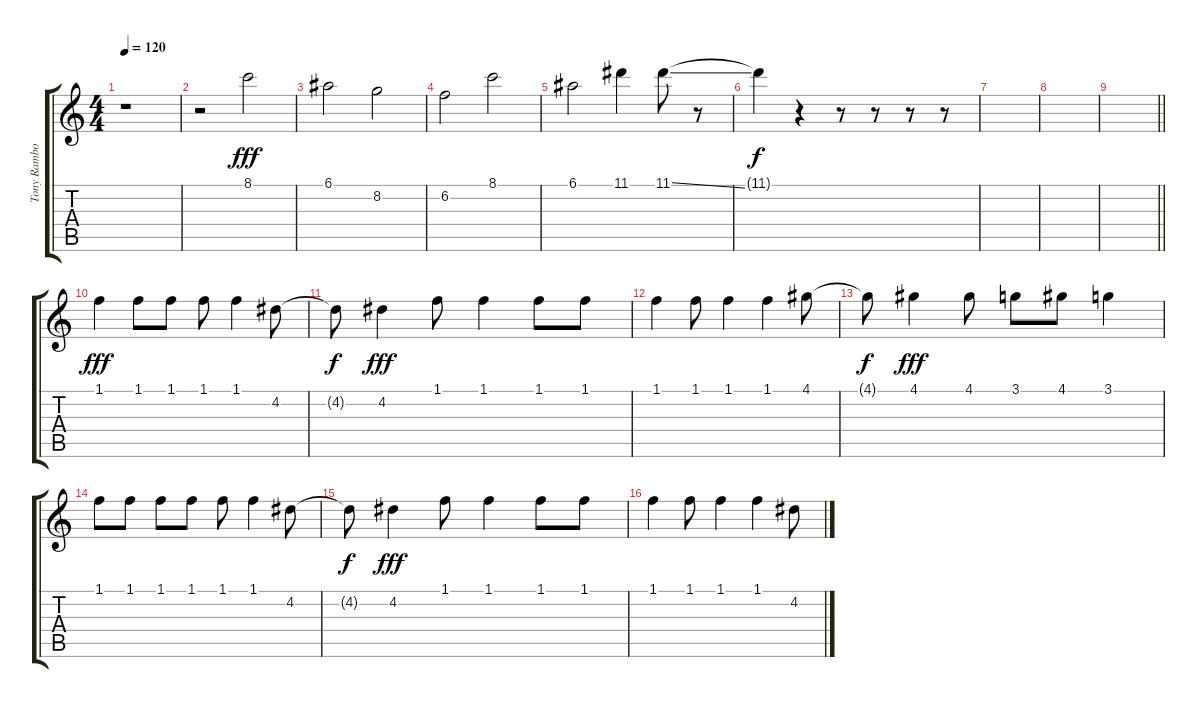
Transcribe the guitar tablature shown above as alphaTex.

\track ("Tony Rambola [Voice]" "Tony Rambo") {instrument overdrivenguitar}
\staff {score tabs}
\tuning (E4 B3 G3 D3 A2 D2) {hide}
\ts (4 4)
\tempo 120
\clef g2
\ks c
r.1{dy fff} |
r.2 8.1.2 |
6.1.2 8.2.2 |
6.2.2 8.1.2 |
6.1.2 11.1.4 11.1{ss}.8 r.8 |
11.1{t}.4{dy f} r.4 r.8 r.8 r.8 r.8 |
|
|
\barLineRight lightlight
|
1.1.4{dy fff} 1.1.8 1.1.8 1.1.8 1.1.4 4.2.8 |
4.2{t}.8{dy f} 4.2.4{dy fff} 1.1.8 1.1.4 1.1.8 1.1.8 |
1.1.4 1.1.8 1.1.4 1.1.4 4.1.8 |
4.1{t}.8{dy f} 4.1.4{dy fff} 4.1.8 3.1.8 4.1.8 3.1.4 |
1.1.8 1.1.8 1.1.8 1.1.8 1.1.8 1.1.4 4.2.8 |
4.2{t}.8{dy f} 4.2.4{dy fff} 1.1.8 1.1.4 1.1.8 1.1.8 |
1.1.4 1.1.8 1.1.4 1.1.4 4.2.8
